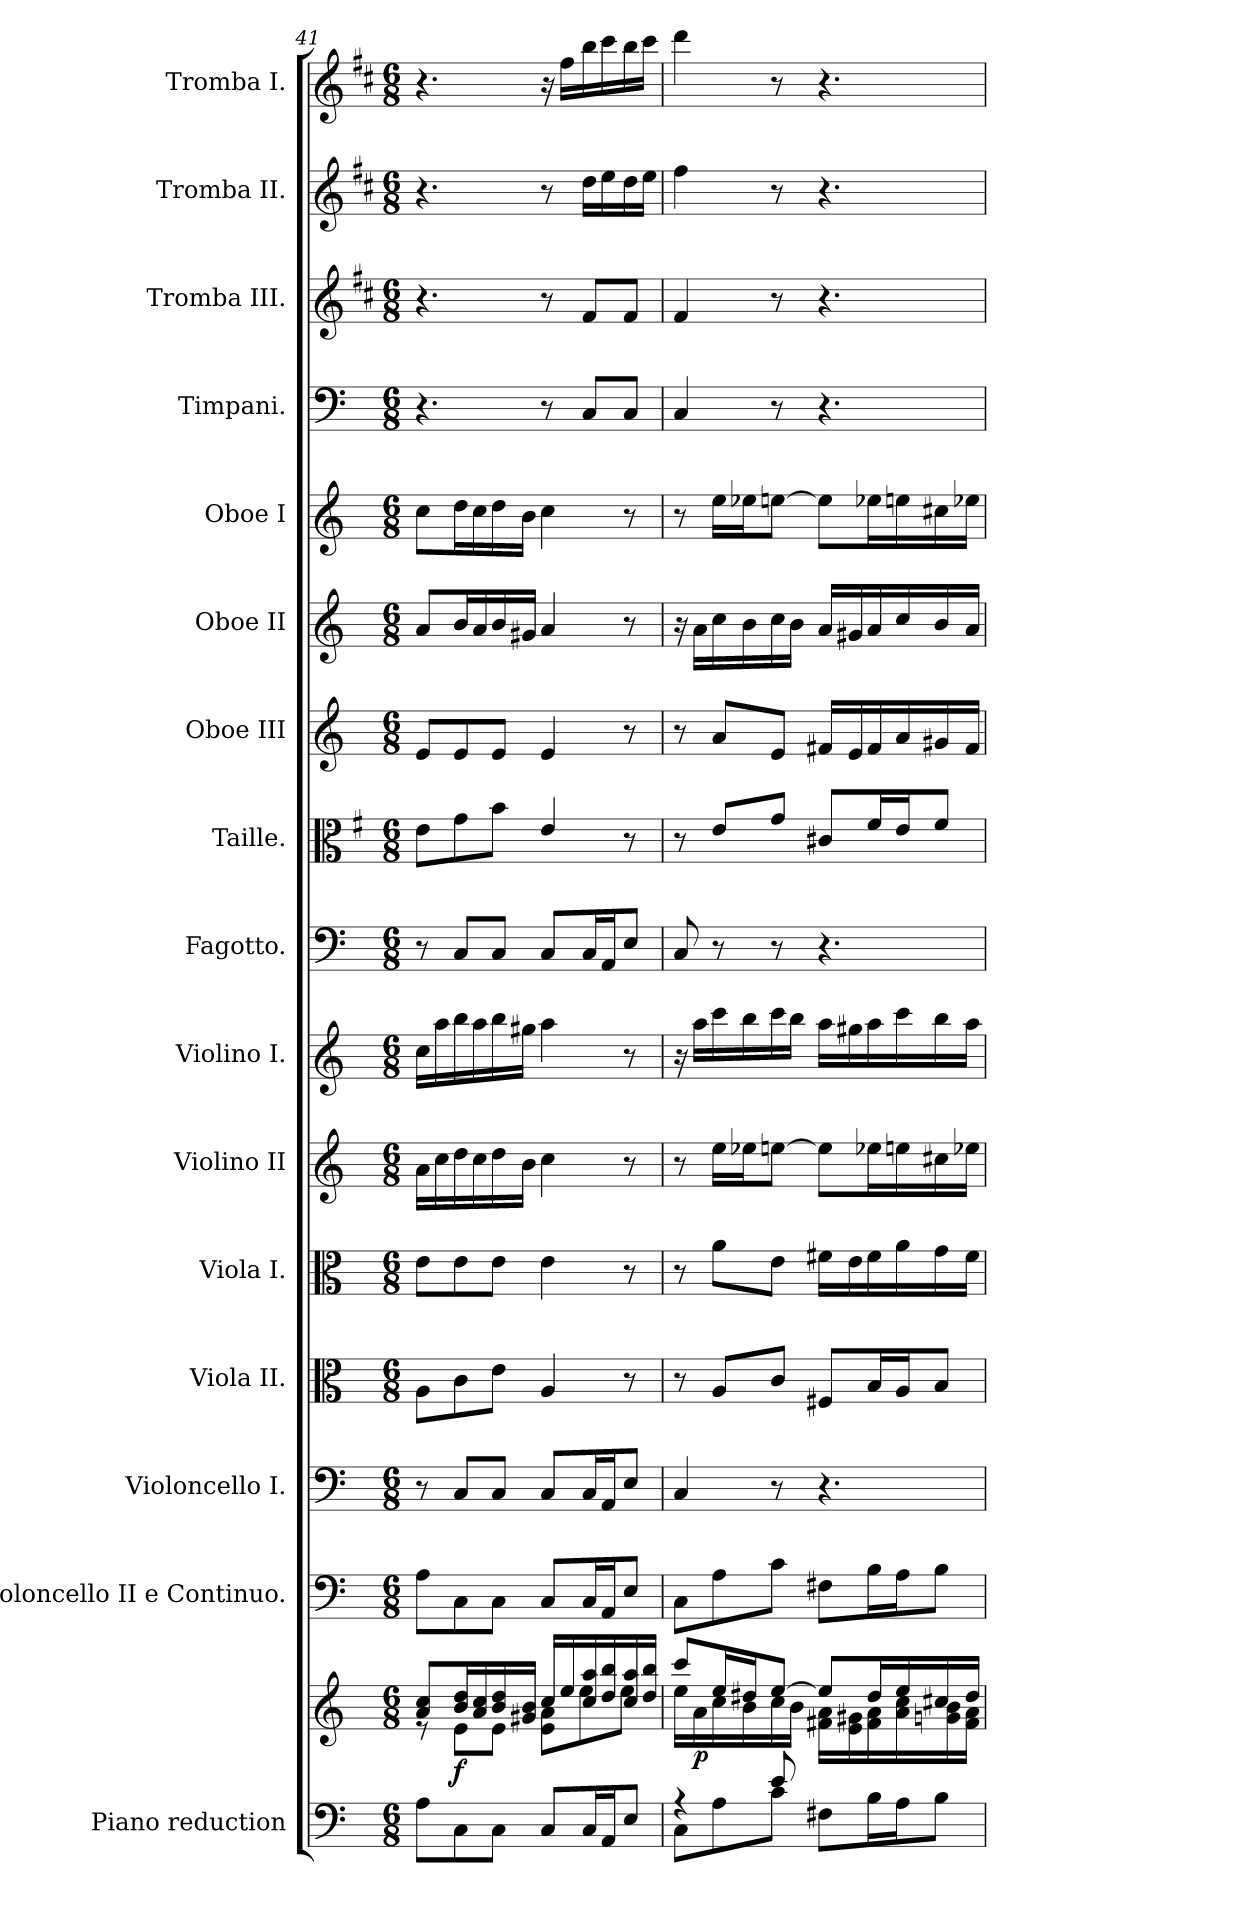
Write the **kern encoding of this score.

**kern	**kern	**dynam	**kern	**kern	**kern	**kern	**kern	**kern	**kern	**kern	**kern	**kern	**kern	**kern	**kern	**kern	**kern
*part16	*part16	*part16	*part15	*part14	*part13	*part12	*part11	*part10	*part9	*part8	*part7	*part6	*part5	*part4	*part3	*part2	*part1
*staff17	*staff16	*staff16/17	*staff15	*staff14	*staff13	*staff12	*staff11	*staff10	*staff9	*staff8	*staff7	*staff6	*staff5	*staff4	*staff3	*staff2	*staff1
*I"Piano reduction	*	*	*I"Violoncello II e Continuo.	*I"Violoncello I.	*I"Viola II.	*I"Viola I.	*I"Violino II	*I"Violino I.	*I"Fagotto.	*I"Taille.	*I"Oboe III	*I"Oboe II	*I"Oboe I	*I"Timpani.	*I"Tromba III.	*I"Tromba II.	*I"Tromba I.
*I'Pno	*	*	*I'Vc	*I'Vc	*I'Vla	*I'Vla	*	*I'Vln	*	*	*I'Ob	*I'Ob	*I'Ob	*I'Timp	*	*	*
*clefF4	*clefG2	*	*clefF4	*clefF4	*clefC3	*clefC3	*clefG2	*clefG2	*clefF4	*clefC3	*clefG2	*clefG2	*clefG2	*clefF4	*clefG2	*clefG2	*clefG2
*	*	*	*ITrd7c12	*	*	*	*	*	*	*ITrd4c7	*	*	*	*	*ITrd1c2	*ITrd1c2	*ITrd1c2
*k[]	*k[]	*	*k[]	*k[]	*k[]	*k[]	*k[]	*k[]	*k[]	*k[]	*k[]	*k[]	*k[]	*k[]	*k[]	*k[]	*k[]
*M6/8	*M6/8	*	*M6/8	*M6/8	*M6/8	*M6/8	*M6/8	*M6/8	*M6/8	*M6/8	*M6/8	*M6/8	*M6/8	*M6/8	*M6/8	*M6/8	*M6/8
=41	=41	=41	=41	=41	=41	=41	=41	=41	=41	=41	=41	=41	=41	=41	=41	=41	=41
*	*^	*	*	*	*	*	*	*	*	*	*	*	*	*	*	*	*
8A\L	8a/ 8cc/L	8re	.	8AA\L	8r	8A\L	8e\L	16a\LL	16cc\LL	8r	8A\L	8e/L	8a/L	8cc\L	4.r	4.r	4.r	4.r
.	.	.	.	.	.	.	.	16cc\	16aa\	.	.	.	.	.	.	.	.	.
!	!	!	!LO:DY:b	!	!	!	!	!	!	!	!	!	!	!	!	!	!	!
8C\	16b/ 16dd/L	8e\L	f	8CC\	8C/L	8c\	8e\	16dd\	16bb\	8C/L	8c\	8e/	16b/L	16dd\L	.	.	.	.
.	16a/ 16cc/	.	.	.	.	.	.	16cc\	16aa\	.	.	.	16a/	16cc\	.	.	.	.
8C\J	16b/ 16dd/	8e\J	.	8CC\J	8C/J	8e\J	8e\J	16dd\	16bb\	8C/J	8e\J	8e/J	16b/	16dd\	.	.	.	.
.	16g#X/ 16b/JJ	.	.	.	.	.	.	16b\JJ	16gg#X\JJ	.	.	.	16g#X/JJ	16b\JJ	.	.	.	.
8C/L	16cc/LL	8e\ 8a\L	.	8CC/L	8C/L	4A/	4e\	4cc\	4aa\	8C/L	4A/	4e/	4a/	4cc\	8r	8r	8r	16r
.	16ee/	.	.	.	.	.	.	.	.	.	.	.	.	.	.	.	.	16ee\LL
16C/L	16cc/ 16aa/	8ee\	.	16CC/L	16C/L	.	.	.	.	16C/L	.	.	.	.	8C/L	8e/L	16cc\LL	16aa\
16AA/J	16dd/ 16bb/	.	.	16AAA/J	16AA/J	.	.	.	.	16AA/J	.	.	.	.	.	.	16dd\	16bb\
8E/J	16cc/ 16aa/	8ee\J	.	8EE/J	8E/J	8r	8r	8r	8r	8E/J	8r	8r	8r	8r	8C/J	8e/J	16cc\	16aa\
.	16dd/ 16bb/JJ	.	.	.	.	.	.	.	.	.	.	.	.	.	.	.	16dd\JJ	16bb\JJ
!!LO:PB:g=z
=42	=42	=42	=42	=42	=42	=42	=42	=42	=42	=42	=42	=42	=42	=42	=42	=42	=42	=42
*^	*	*	*	*	*	*	*	*	*	*	*	*	*	*	*	*	*	*
4rA	8C\L	8ccc/L	16ee\LL	.	8CC\L	4C/	8r	8r	8r	16r	8C/	8r	8r	16r	8r	4C/	4e/	4ee\	4ccc\
!	!	!	!	!LO:DY:b	!	!	!	!	!	!	!	!	!	!	!	!	!	!	!
.	.	.	16a\	p	.	.	.	.	.	16aa\LL	.	.	.	16a\LL	.	.	.	.	.
.	8A\	16ee/L	16cc\	.	8AA\	.	8A/L	8a\L	16ee\LL	16ccc\	8r	8A/L	8a/L	16cc\	16ee\LL	.	.	.	.
.	.	16dd#X/J	16b\	.	.	.	.	.	16ee-X\J	16bb\	.	.	.	16b\	16ee-X\J	.	.	.	.
8e/	8c\J	[8ee/J	16cc\	.	8C\J	8r	8c/J	8e\J	[8een\J	16ccc\	8r	8c/J	8e/J	16cc\	[8een\J	8r	8r	8r	8r
.	.	.	16b\JJ	.	.	.	.	.	.	16bb\JJ	.	.	.	16b\JJ	.	.	.	.	.
4.ryy	8F#X\L	8ee/L]	16f#X\ 16a\LL	.	8FF#X\L	4.r	8F#X/L	16f#X\LL	8ee\L]	16aa\LL	4.r	8F#X/L	16f#X/LL	16a/LL	8ee\L]	4.r	4.r	4.r	4.r
.	.	.	16e\ 16g#X\	.	.	.	.	16e\	.	16gg#X\	.	.	16e/	16g#X/	.	.	.	.	.
.	16B\L	16dd#/L	16f#\ 16a\	.	16BB\L	.	16B/L	16f#\	16ee-X\L	16aa\	.	16B/L	16f#/	16a/	16ee-X\L	.	.	.	.
.	16A\J	16ee/	16a\ 16cc\	.	16AA\J	.	16A/J	16a\	16een\	16ccc\	.	16A/J	16a/	16cc/	16een\	.	.	.	.
.	8B\J	16cc#X/	16gn\ 16b\	.	8BB\J	.	8B/J	16g\	16cc#X\	16bb\	.	8B/J	16g#X/	16b/	16cc#X\	.	.	.	.
.	.	16dd#/JJ	16f#\ 16a\JJ	.	.	.	.	16f#\JJ	16ee-X\JJ	16aa\JJ	.	.	16f#/JJ	16a/JJ	16ee-X\JJ	.	.	.	.
*v	*v	*	*	*	*	*	*	*	*	*	*	*	*	*	*	*	*	*	*
*	*v	*v	*	*	*	*	*	*	*	*	*	*	*	*	*	*	*	*
=	=	=	=	=	=	=	=	=	=	=	=	=	=	=	=	=	=
*-	*-	*-	*-	*-	*-	*-	*-	*-	*-	*-	*-	*-	*-	*-	*-	*-	*-
